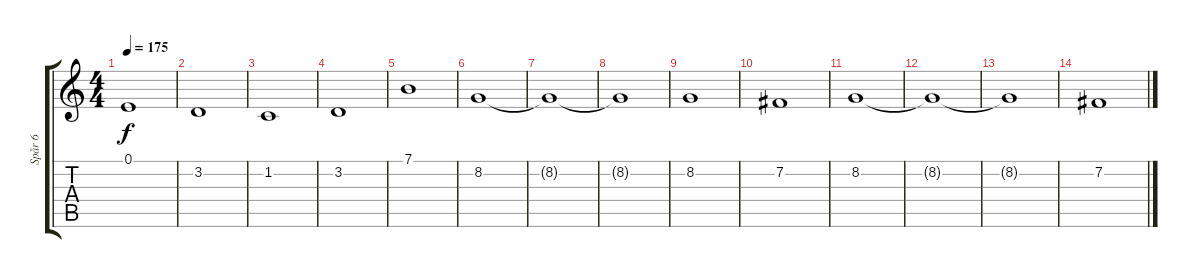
\track ("Spår 6" "Spår 6") {instrument stringensemble1}
\staff {score tabs}
\tuning (E4 B3 G3 D3 A2 E2) {hide}
\ts (4 4)
\tempo 175
\clef g2
\ks c
0.1.1{dy f} |
3.2.1 |
1.2.1 |
3.2.1 |
7.1.1 |
8.2.1 |
8.2{t}.1 |
8.2{t}.1 |
8.2.1 |
7.2.1 |
8.2.1{volume 14} |
8.2{t}.1 |
8.2{t}.1 |
7.2.1{volume 11}
